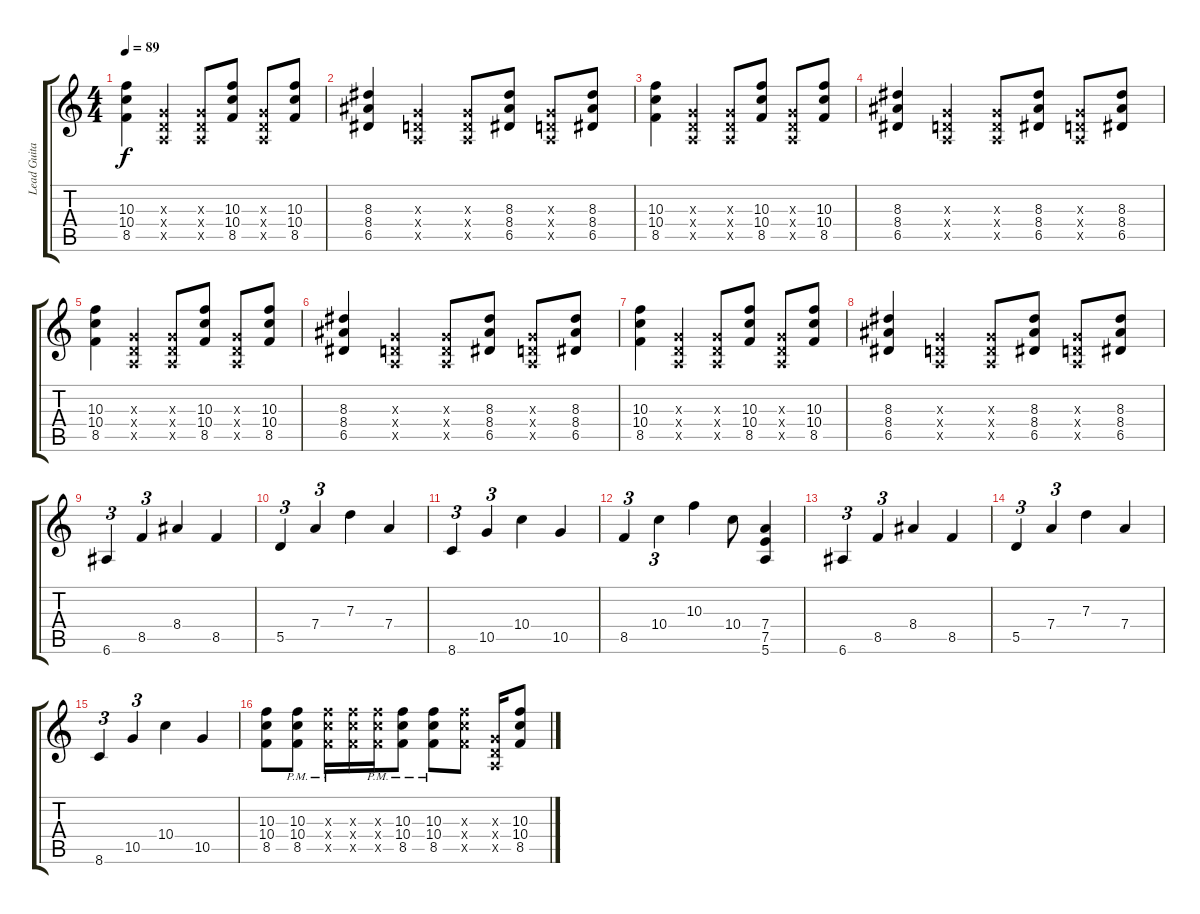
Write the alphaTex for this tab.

\track ("Lead Guitar" "Lead Guita") {instrument electricguitarclean}
\staff {score tabs}
\tuning (E4 B3 G3 D3 A2 E2) {hide}
\ts (4 4)
\tempo 89
\clef g2
\ks c
(10.3 10.4 8.5).4{dy f} (0.3{x} 0.4{x} 0.5{x}).4 (0.3{x} 0.4{x} 0.5{x}).8 (10.3 10.4 8.5).8 (0.3{x} 0.4{x} 0.5{x}).8 (10.3 10.4 8.5).8 |
(8.3 8.4 6.5).4 (0.3{x} 0.4{x} 0.5{x}).4 (0.3{x} 0.4{x} 0.5{x}).8 (8.3 8.4 6.5).8 (0.3{x} 0.4{x} 0.5{x}).8 (8.3 8.4 6.5).8 |
(10.3 10.4 8.5).4 (0.3{x} 0.4{x} 0.5{x}).4 (0.3{x} 0.4{x} 0.5{x}).8 (10.3 10.4 8.5).8 (0.3{x} 0.4{x} 0.5{x}).8 (10.3 10.4 8.5).8 |
(8.3 8.4 6.5).4 (0.3{x} 0.4{x} 0.5{x}).4 (0.3{x} 0.4{x} 0.5{x}).8 (8.3 8.4 6.5).8 (0.3{x} 0.4{x} 0.5{x}).8 (8.3 8.4 6.5).8 |
(10.3 10.4 8.5).4 (0.3{x} 0.4{x} 0.5{x}).4 (0.3{x} 0.4{x} 0.5{x}).8 (10.3 10.4 8.5).8 (0.3{x} 0.4{x} 0.5{x}).8 (10.3 10.4 8.5).8 |
(8.3 8.4 6.5).4 (0.3{x} 0.4{x} 0.5{x}).4 (0.3{x} 0.4{x} 0.5{x}).8 (8.3 8.4 6.5).8 (0.3{x} 0.4{x} 0.5{x}).8 (8.3 8.4 6.5).8 |
(10.3 10.4 8.5).4 (0.3{x} 0.4{x} 0.5{x}).4 (0.3{x} 0.4{x} 0.5{x}).8 (10.3 10.4 8.5).8 (0.3{x} 0.4{x} 0.5{x}).8 (10.3 10.4 8.5).8 |
(8.3 8.4 6.5).4 (0.3{x} 0.4{x} 0.5{x}).4 (0.3{x} 0.4{x} 0.5{x}).8 (8.3 8.4 6.5).8 (0.3{x} 0.4{x} 0.5{x}).8 (8.3 8.4 6.5).8 |
6.6.4{tu (3 2)} 8.5.4{tu (3 2)} 8.4.4 8.5.4 |
5.5.4{tu (3 2)} 7.4.4{tu (3 2)} 7.3.4 7.4.4 |
8.6.4{tu (3 2)} 10.5.4{tu (3 2)} 10.4.4 10.5.4 |
8.5.4{tu (3 2)} 10.4.4{tu (3 2)} 10.3.4 10.4.8 (7.4 7.5 5.6).4 |
6.6.4{tu (3 2)} 8.5.4{tu (3 2)} 8.4.4 8.5.4 |
5.5.4{tu (3 2)} 7.4.4{tu (3 2)} 7.3.4 7.4.4 |
8.6.4{tu (3 2)} 10.5.4{tu (3 2)} 10.4.4 10.5.4 |
(10.3 10.4 8.5).8 (10.3{pm} 10.4{pm} 8.5{pm}).8 (10.3{pm x} 10.4{pm x} 8.5{pm x}).16 (10.3{x} 10.4{x} 8.5{x}).16 (10.3{pm x} 10.4{pm x} 8.5{pm x}).16 (10.3{pm} 10.4{pm} 8.5{pm}).8 (10.3{pm} 10.4{pm} 8.5{pm}).8 (10.3{x} 10.4{x} 8.5{x}).8 (0.3{x} 0.4{x} 0.5{x}).16 (10.3 10.4 8.5).8
